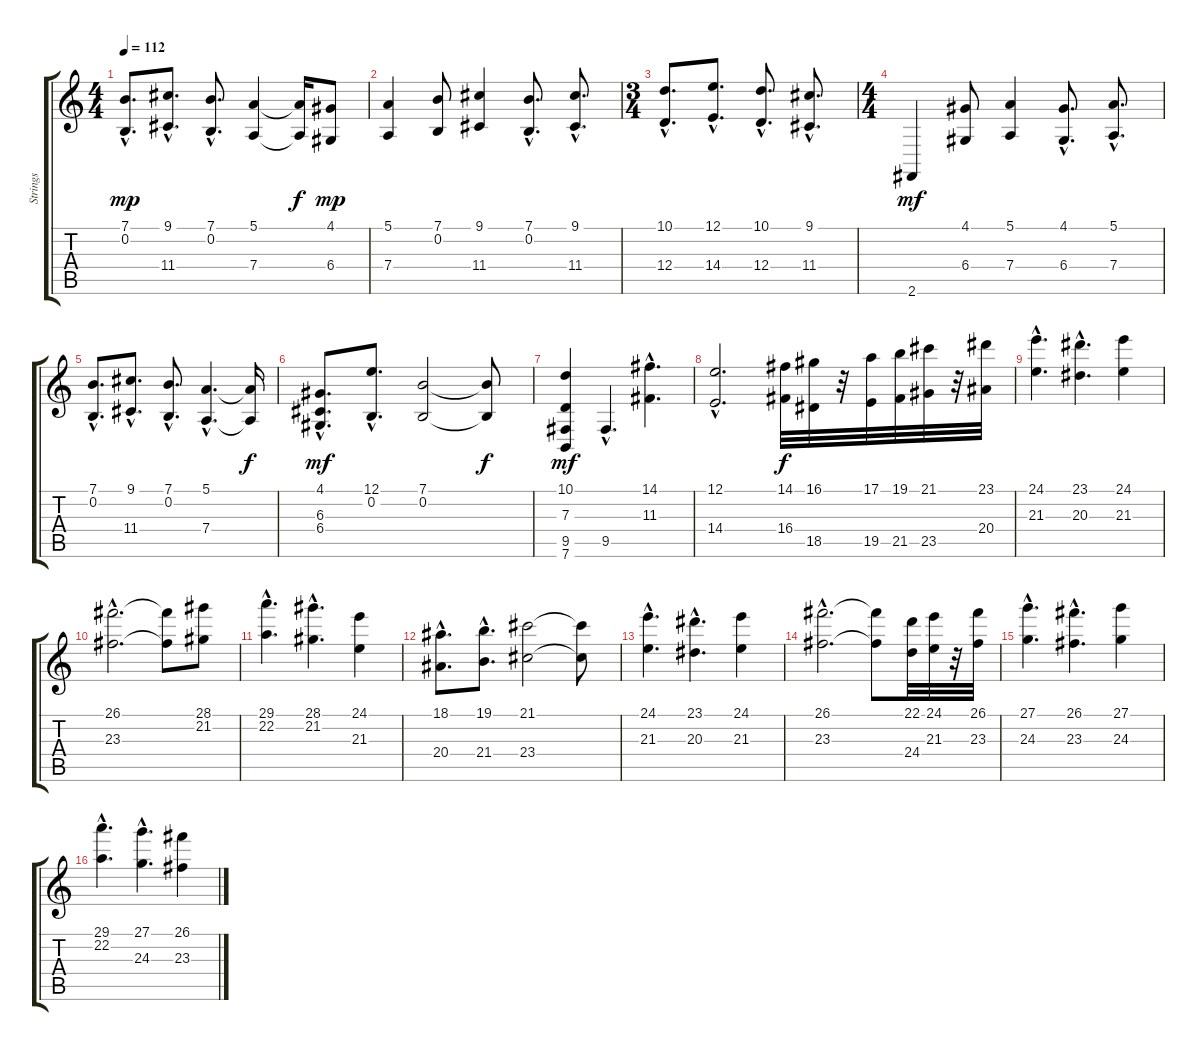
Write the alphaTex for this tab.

\track ("Strings" "Strings") {instrument stringensemble1}
\staff {score tabs}
\tuning (E4 B3 G3 D3 A2 E2) {hide}
\ts (4 4)
\tempo 112
\clef g2
\ks c
(7.1{hac} 0.2{hac}).8{d dy mp} (9.1{hac} 11.4{hac}).8{d} (7.1{hac} 0.2{hac}).8{d} (5.1 7.4).4 (5.1{t} 7.4{t}).16{dy f} (4.1 6.4).8{dy mp} |
(5.1 7.4).4 (7.1 0.2).8 (9.1 11.4).4 (7.1{hac} 0.2{hac}).8{d} (9.1{hac} 11.4{hac}).8{d} |
\ts (3 4)
(10.1{hac} 12.4{hac}).8{d} (12.1{hac} 14.4{hac}).8{d} (10.1{hac} 12.4{hac}).8{d} (9.1{hac} 11.4{hac}).8{d} |
\ts (4 4)
2.6.4{dy mf} (4.1 6.4).8 (5.1 7.4).4 (4.1{hac} 6.4{hac}).8{d} (5.1{hac} 7.4{hac}).8{d} |
(7.1{hac} 0.2{hac}).8{d} (9.1{hac} 11.4{hac}).8{d} (7.1{hac} 0.2{hac}).8{d} (5.1{hac} 7.4{hac}).4{d} (5.1{t} 7.4{t}).16{dy f} |
(4.1{hac} 6.3{hac} 6.4{hac}).8{d dy mf} (12.1{hac} 0.2{hac}).8{d} (7.1 0.2).2 (7.1{t} 0.2{t}).8{dy f} |
(10.1 7.3 9.5 7.6).4{dy mf} 9.5{hac}.4{d} (14.1{hac} 11.3{hac}).4{d} |
(12.1{hac} 14.4{hac}).2{d} (14.1 16.4).32{dy f} (16.1 18.5).32 r.32 (17.1 19.5).32 (19.1 21.5).32 (21.1 23.5).32 r.32 (23.1 20.4).32 |
(24.1{hac} 21.3{hac}).4{d} (23.1{hac} 20.3{hac}).4{d} (24.1 21.3).4 |
(26.1{hac} 23.3{hac}).2{d} (26.1{t} 23.3{t}).8 (28.1 21.2).8 |
(29.1{hac} 22.2{hac}).4{d} (28.1{hac} 21.2{hac}).4{d} (24.1 21.3).4 |
(18.1{hac} 20.4{hac}).8{d} (19.1{hac} 21.4{hac}).8{d} (21.1 23.4).2 (21.1{t} 23.4{t}).8 |
(24.1{hac} 21.3{hac}).4{d} (23.1{hac} 20.3{hac}).4{d} (24.1 21.3).4 |
(26.1{hac} 23.3{hac}).2{d} (26.1{t} 23.3{t}).8 (22.1 24.4).32 (24.1 21.3).32 r.32 (26.1 23.3).32 |
(27.1{hac} 24.3{hac}).4{d} (26.1{hac} 23.3{hac}).4{d} (27.1 24.3).4 |
(29.1{hac} 22.2{hac}).4{d} (27.1{hac} 24.3{hac}).4{d} (26.1 23.3).4
